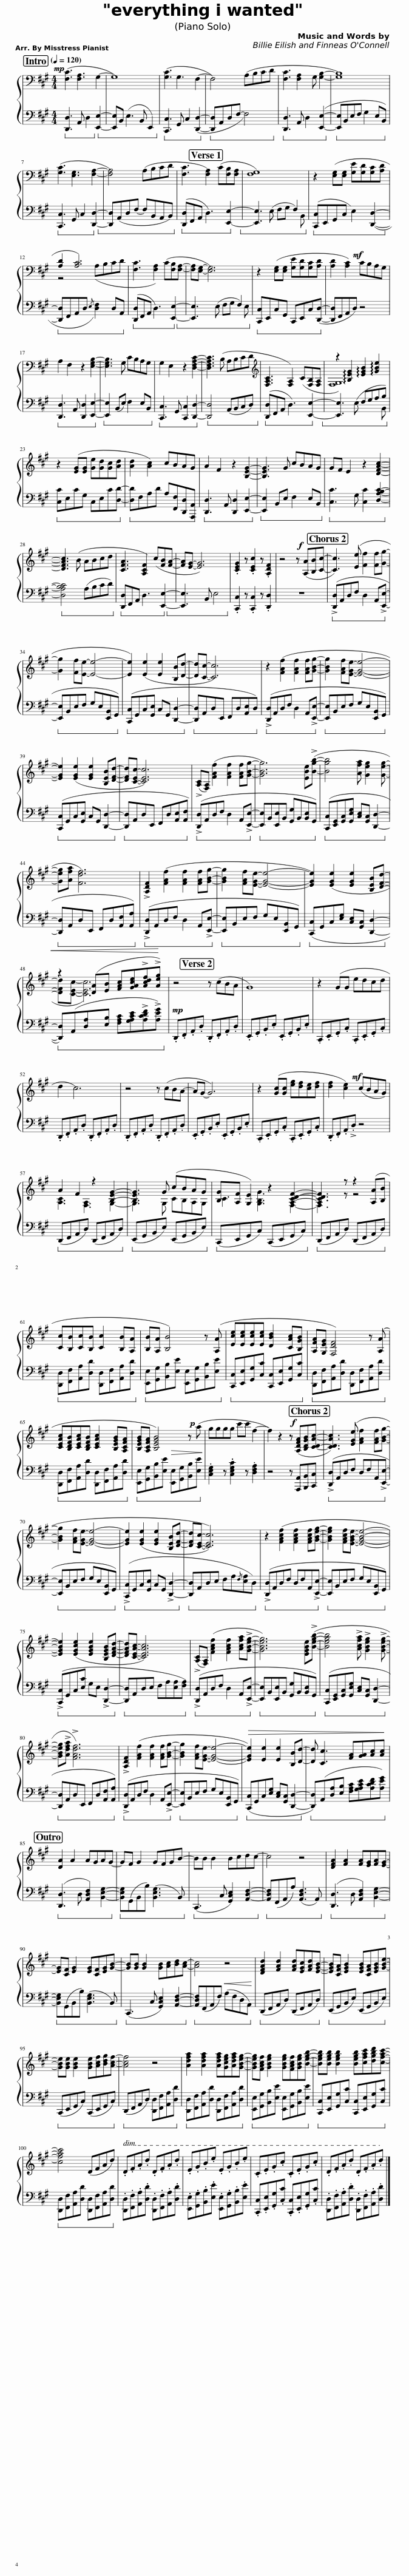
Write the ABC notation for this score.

X:1
%%score { ( 1 4 ) | ( 2 3 ) }
L:1/8
Q:1/4=120
M:4/4
I:linebreak $
K:A
V:1 bass
V:4 bass
V:2 bass
V:3 bass
V:1
!mp! ([F,C]3 [F,A,]3 G,2- | G,8) | ([G,C]3 G,3 F,2- | F,4) (A,B,CD | [F,C]3 [F,A,]2 G, [G,B,]2- | %5
 [G,B,]8) |$ ([G,C]3 [E,G,]3 [F,A,]2- | [F,A,]4) (A,B,CD | [F,C]3 [F,A,]2) (C[F,B,][F,A,] | [F,G,]8) | %10
 z2 ([E,G,][E,G,] [G,E][G,D][G,C][A,D] |$ [A,D]2 [A,C]6) | [F,C]3 [F,A,]2 (C[F,B,][F,A,]- | [F,A,][E,G,]- [E,G,]6) | z2 ([E,G,][E,G,] [G,E][G,D][G,C][A,D] | %15
 [A,D]2 [A,C]2)!mf! CB,A,G, |$ A,2 F,2 z2 [E,G,B,]2- | [E,G,B,]3 G, CB,A,G, | G,2 E,2 z2 [D,F,A,C]2- | [D,F,A,C]3 (B, A,B,CD | %20
[K:treble] [F,A,C]3 [F,A,]2) C[F,B,][F,A,] | z2 !arpeggio![B,EG]2 !arpeggio![EGB]2 !arpeggio![GBe]2 |$ z2 ([EG][EG] [Ge][Gd][Gc][Ad] | [Ad]2 [Ac]2) cBAG | A2 F2 z2 [B,EG]2- | %25
 [B,EG]3 G cBAG | GF E2 z2 [DFAc]2- |$ [DFAc]3 (B ABcd | [CFA]3 [A,CF]2) (c[FB][FA]- | [FA][EG]- [EG]6) | %30
 .[CEG]2 z .[CEc]2 z .[A,DF]2 | z4!f! z ([A,A][B,B][Cc]- | [Cc]3) ([Ee] [Ff]2 [Ff][Gg]- |$ [Gg]2 [Ff][Ee]- [Ee]4- | [Ee]2) ([Ee]2 [Ee]2 [B,B][Dd]- | %35
 [Dd][Cc]- [Cc]6) | z2 ([FAf]2 [FAf]2 [FAf][GBg]- | [GBg]2 [FAf][EGe]- [EGe]4- |$ [EGe]2) ([EGe]2 [EGe]2 [B,EB][DFd]- | [DFd][CEc]- [CEc]6) | %40
 (!>![A,C][F,A,]) ([FAf]2 [FAf]2 [FAf][GBg]- | [GBg]6) [EBe](!>![Bgb]- | [Bgb]4 [Afa] [Geg]2 [Geg]- |$ [Geg][Afa] [Fdf]6) | !>![A,DF]2 ([FAf]2 [FAf]2 [FAf][GBg]- | %45
 [GBg]2 [FAf][EGe]- [EGe]4- | [EGe]2) [EGe]2 [EGe]2 [B,EB][DFd]- |$!<(! z2 [DA][EB] ([FAc][GAce]!>![Acdf]!>![Aeg])!<)! | z4 z (cBA!mp! | G8) | %50
 z2 (GG edcd |$ d2 c6) | z4 z (cBA- | AG- G6) | z2 ([Gc][Gc] [eg][df][ce][df] | %55
 [df]2 [ce]2)!mf! (cBAG) |$ A2 F2 z2 [B,EG]2- | [B,EG]3 G (cBAG | [B,G][A,F] [G,E]2) z2 [A,CDF]2- | [A,CDF]3 z z2 ([A,A][B,B] |$ %60
 [Cc][B,B][Cc][B,B] [Cc]2 [B,B][A,A] | [B,B][A,A] [B,B]4) z ([A,A] | [Ece][Ece][Ece][Ece] [DBd]2 [CAc][B,GB] | [A,FA][G,EG] [F,DF]4) z ([A,A] |$ [CEAc][B,DFB][CEAc][B,DFB] [CEAc]2 [B,EGB][A,CFA] | %65
 [B,EGB][A,CFA] [B,EGB]4) z!p! (a |!p! gggg c'c' f2- | f2) z2!f! z ([A,DFA][B,DGB][CDAc]- | [CDAc]3) ([EGe] [FAf]2 [FAf][GBg]- |$ [GBg]2 [FAf][EGe]- [EGe]4- | %70
 [EGe]2 ([EGe]2 [EGe]2 [B,EB][DFd]- | [DFd][CEc]- [CEc]6)) | z2 ([FAcf]2 [FAcf]2 [FAcf][GBeg]- | [GBeg]2 [FAcf][EGBe]- [EGBe]4- |$ [EGBe]2) ([EGce]2 [EGBe]2 [B,EGB][DFAd]- | %75
 [DFAd][CEAc]- [CEAc]6) | (!>![A,C][F,A,]) ([FAcf]2 [FAcf]2 [Acfa]!>![GBeg]- | [GBeg]6) [EGBe](!>![Begb]- | [Begb]4 !>![Acfa] !>![GBeg]2 !>![GBeg]- |$ [GBeg]!>![Adfa] !>![FAdf]6) | %80
 !>![A,DF]2 ([FAf]2 [FAf]2 [FAf][GBg]- | [GBg]2 [FAf][EGe]- [EGe]4- |!>(! [EGe]2) [Ee]2 [Ee]2 [B,B][Dd]-!>)! |!>(! [Dd] [Cc]3 [FA][GA][Ac][Ac]!>)! |$ [DA]2 A2 AGAG- | %85
 GF G2 GFGB- | BB B2 Bcdc- | c4 z4 | [DFA]2 [FA]2 [FA][EG][FA][EG]- |$ [EG][CF] [EG]2 [EG][CF][EG][GB]- | %90
 [GB][GB] [GB]2 [GB][Ac][Bd][Ac]- | [Ac]4 z4 | [DFAd]2 [FAd]2 [FAd][EGc][FAd][EGB]- | [EGB][CFA] [EGB]2 [EGB][CFA][EGB][GBe]- |$ [GBe][GBe] [GBe]2 [GBe][Acf][Bdg][Acf]- | %95
 [Acf]4 z4 | [Adfa]2 [Adfa]2 [Adfa][Gceg][Adfa][GBeg]- | [GBeg][FAcf] [GBeg]2 [GBeg][FAcf][GBeg][Begb]- | [Begb][Begb] [Begb]2 [Begb][cfac'][dgbd'][cfac']- |$ [cfac']4 (DFAd) | %100
 .D.F.A.d!mp! .D.F.A.d | .E.G.B.e!p! .E.G.B.e | .C.E.G.c!pp! .C.E.G.c | .D.F.A.d!ppp! .D.F.A.d |] %104
V:2
!ped! [D,,D,]3 A,, D,2 [E,,E,]2-!ped-up! |!ped! [E,,E,]B,, (E,3 B,, E,,2)!ped-up! |!ped! [C,,C,]3 G,, C,2 ([D,,D,]2-!ped-up! |!ped! [D,,D,]A,,D,F,- F,4)!ped-up! |!ped! [D,,D,]3 A,, D,2 ([E,,E,]2-!ped-up! | %5
!ped! [E,,E,]B,,E,F, G,2 E,B,,)!ped-up! |$!ped! [C,,C,]3 G,, C,2 [D,,D,]2-!ped-up! |!ped! [D,,D,](A,,D,F,- F,B,,A,,B,,)!ped-up! |!ped! ([D,,D,]F,,A,, D,3) [E,,E,]2-!ped-up! |!ped! [E,,E,]3 (E, F,G, F,2)!ped-up! | %10
!ped! ([C,,C,]E,,G,,C, E,2) ([D,,D,]2-!ped-up! |$!ped! [D,,D,]F,,A,,D,{/E,} [D,F,]2) D,A,,!ped-up! |!ped! ([D,,D,]F,,A,, D,3) [E,,E,]2-!ped-up! |!ped! [E,,E,]3 (E, F,G, F,2)!ped-up! |!ped! [C,,C,]E,,C,G,, C,,E,,C,([D,,D,]-!ped-up! | %15
 [D,,D,]F,,A,,D,) z4 |$!ped! [D,,D,]3 A,, [D,,D,]2 [E,,E,]2-!ped-up! |!ped! [E,,E,]2 (B,,E,) F,2 E,B,,!ped-up! |!ped! [C,,C,]3 G,, [C,,C,]2 [D,,D,]2-!ped-up! |!ped! [D,,D,]4 (A,,B,,C,D,)!ped-up! | %20
!ped! ([D,,D,]F,,A,, D,3) [E,,E,]2-!ped-up! |!ped! [E,,E,]3 (E, F,G,A,B,)!ped-up! |$!ped! [C,C]E,CG, C,E,C[D,D]-!ped-up! |!ped! [D,D]F,A,D A,[F,,F,][D,,D,][A,,,A,,]!ped-up! |!ped! [D,,D,]3 A,, [D,,D,]2 [E,,E,]2-!ped-up! | %25
!ped! [E,,E,]2 B,,E, F,2 E,B,,!ped-up! |!ped! [C,C]3 G, [C,C]2 [D,A,B,C]2-!ped-up! |$!ped! [D,A,B,C]4 (A,B,CD)!ped-up! |!ped! [D,,D,]F,,A,, D,3 [E,,E,]2-!ped-up! |!ped! [E,,E,]3 B,, E,4!ped-up! | %30
 .[C,,C,]2 z .[C,,C,]2 z .[D,,D,]2 | z8 |!ped! (!>![D,,D,]A,,D,F, D,2 A,,!>![E,,E,]-!ped-up! |$!ped! [E,,E,]B,,E,F, G,E,[E,,B,,]G,,)!ped-up! |!ped! ([C,,C,]G,,C,[G,,E,] C,G,, [D,,D,]2-!ped-up! | %35
!ped! [D,,D,]A,,D,E,, F,,D,[A,,E,]D,)!ped-up! |!ped! (!>![D,,D,]A,,D,F, D,2 A,,!>![E,,E,]-!ped-up! |!ped! [E,,E,]B,,E,F, G,E,[E,,B,,]G,,)!ped-up! |$!ped! ([C,,C,]G,,C,[G,,E,] C,G,, [D,,D,]2-!ped-up! |!ped! [D,,D,]A,,D,E,, F,,D,[A,,E,][A,,F,])!ped-up! | %40
!ped! (!>![D,,D,]A,,D,F, D,2 A,,!>![E,,E,]-!ped-up! |!ped! [E,,E,]B,,[E,,E,]B,, [G,,G,]B,,[B,,E,]G,,)!ped-up! |!ped! ([C,,C,][E,,G,,][G,,C,][G,,E,G,] [C,E,][G,,C,] [D,,D,]2-!ped-up! |$!ped! [D,,D,]A,,D,E,, F,,D,[A,,F,][A,,A,])!ped-up! |!ped! (!>![D,,D,]A,,D,F, D,2 A,,!>![E,,E,]-!ped-up! | %45
!ped! [E,,E,]B,,E,F, G,E,[E,,B,,]G,,)!ped-up! |!ped! ([C,,C,]G,,C,[E,G,] [C,E,][G,,C,] [D,,D,]2-!ped-up! |$!ped! [D,,D,])(A,,[D,A,][E,B,] [F,A,C][G,A,CE]!>![A,CDF]!>![A,EG])!ped-up! | .D,,.F,,.A,,.D, .D,,.F,,.A,,.D, | .E,,.G,,.B,,.E, .E,,.G,,.B,,.E, | %50
 .C,,.E,,.G,,.C, .C,,.E,,.G,,.C, |$ .D,,.F,,.A,,.D, .D,,.F,,.A,,.D, | .D,,.F,,.A,,.D, .D,,.F,,.A,,.D, | .E,,.G,,.B,,.E, .E,,.G,,.B,,.E, | .C,,.E,,.G,,.C, .C,,.E,,.G,,.C, | %55
 .D,,.F,,.A,,!>!.D, z4 |$!ped! (D,,F,,A,,D,) (D,,F,,A,,D,)!ped-up! |!ped! (E,,G,,B,,E,) (E,,G,,B,,E,)!ped-up! |!ped! (C,,E,,G,,C,) (C,,E,,G,,C,)!ped-up! |!ped! (D,,F,,A,,D,) (D,,F,,A,,D,)!ped-up! |$ %60
!ped! [D,,D,][F,,F,][A,,A,][D,D] [D,,D,][F,,F,][A,,A,][D,D]!ped-up! |!ped! [E,,E,][G,,G,][B,,B,][E,E] [E,,E,][G,,G,][B,,B,][E,E]!ped-up! |!ped! [C,,C,][E,,E,][G,,G,][C,C] [C,,C,][E,,E,][G,,G,][C,C]!ped-up! |!ped! [D,,D,][F,,F,][A,,A,][D,D] [D,,D,][F,,F,][A,,A,][D,D]!ped-up! |$!ped! [D,,D,][F,,F,][A,,A,][D,D] [D,,D,][F,,F,][A,,A,][D,D]!ped-up! | %65
!ped! [E,,E,][G,,G,][B,,B,][E,E]!>(! [E,,E,][G,,G,][B,,B,][E,E]!ped-up!!>)! | .[C,E,G,]2 z .[C,E,G,C]2 z .[D,F,A,]2 | z4 z [A,,,A,,][B,,,B,,][C,,C,] |!ped! (!>![D,,D,]A,,D,F, D,F,A,,!>![E,,E,]-!ped-up! |$!ped! [E,,E,]B,,E,F, G,E,[E,,B,,]G,,)!ped-up! | %70
!ped! (!>![C,,C,]G,,C,[G,,E,] C,G,, !>![D,,D,]2-!ped-up! |!ped! [D,,D,]A,,D,E, F,A,{/F,}[E,A,]D,)!ped-up! |!ped! (!>![D,,D,]A,,D,F, D,F,A,,!>![E,,E,]-!ped-up! |!ped! [E,,E,]B,,E,F, G,E,[E,,B,,]G,,)!ped-up! |$!ped! (!>![C,,C,]G,,C,[E,C] G,E, !>![D,,D,]2-!ped-up! | %75
!ped! [D,,D,]A,,D,E, F,A,[E,A,][F,A,])!ped-up! |!ped! (!>![D,,D,]A,,D,F, D,2 A,,!>![E,,E,]-!ped-up! |!ped! [E,,E,]B,,[E,,E,]B,, [G,,G,]B,,[B,,E,]G,,)!ped-up! |!ped! ([C,,C,][E,,G,,][G,,C,][G,,E,G,] [C,E,][G,,C,] [D,,D,]2-!ped-up! |$!ped! [D,,D,]A,,D,E,, F,,D,[A,,F,][A,,A,])!ped-up! | %80
!ped! (!>![D,,D,]A,,D,F, D,2 A,,!>![E,,E,]-!ped-up! |!ped! [E,,E,]B,,E,F, G,E,[E,,B,,]G,,)!ped-up! |!ped! ([C,,C,]G,,C,[E,G,] [C,E,][G,,C,] [D,,D,]2-!ped-up! |!ped! [D,,D,])(A,,[D,A,][E,B,] [F,A,C][G,A,CE][A,CDF][A,EG])!ped-up! |$!ped! ([D,,D,]3 D, [A,,D,F,]2) [B,,E,G,]2-!ped-up! | %85
!ped! [B,,E,G,](G,,B,,B,) ([B,,E,G,]3 B,,)!ped-up! |!ped! (C,,3 C, [G,,C,E,]2) [A,,D,F,]2-!ped-up! |!ped! [A,,D,F,](F,,A,,A,) ([A,,D,F,]3 A,,)!ped-up! |!ped! ([D,,D,]3 D, [A,,D,F,]2) [B,,E,G,]2-!ped-up! |$!ped! [B,,E,G,](G,,B,,B,) ([B,,E,G,]3 B,,)!ped-up! | %90
!ped! (C,,3 C, [G,,C,E,]2) [A,,D,F,]2-!ped-up! |!ped! [A,,D,F,](F,,A,,F,)!<(! (A,F,D,A,,)!ped-up!!<)! |!ped! (D,,F,,A,,D,) (D,,F,,A,,D,)!ped-up! |!ped! (E,,G,,B,,E,) (E,,G,,B,,E,)!ped-up! |$!ped! (C,,E,,G,,C,) (C,,E,,G,,C,)!ped-up! | %95
!ped! (D,,F,,A,,D,) [D,,D,][F,,F,][A,,A,][D,D]!ped-up! |!ped! [D,,D,][F,,F,][A,,A,][D,D] [D,,D,][F,,F,][A,,A,][D,D]!ped-up! |!ped! [E,,E,][G,,G,][B,,B,][E,E] [E,,E,][G,,G,][B,,B,][E,E]!ped-up! |!ped! [C,,C,][E,,E,][G,,G,][C,C] [C,,C,][E,,E,][G,,G,][C,C]!ped-up! |$!ped! [D,,D,][F,,F,][A,,A,][D,D] [D,,D,][F,,F,][A,,A,][D,D]!ped-up! | %100
 .[D,,D,].[F,,F,].[A,,A,].[D,D] .[D,,D,].[F,,F,].[A,,A,].[D,D] | .[E,,E,].[G,,G,].[B,,B,].[E,E] .[E,,E,].[G,,G,].[B,,B,].[E,E] | .[C,,C,].[E,,E,].[G,,G,].[C,C] .[C,,C,].[E,,E,].[G,,G,].[C,C] | .[D,,D,].[F,,F,].[A,,A,].[D,D] .[D,,D,].[F,,F,].[A,,A,].[D,D] |] %104
V:3
 x8 | x8 | x8 | x8 | x8 | %5
 x8 |$ x8 | x8 | x8 | x7 B,, | %10
 x8 |$ x8 | x8 | x7 E, | x8 | %15
 x8 |$ x8 | x8 | x8 | x8 | %20
 x8 | x7 B,, |$ x8 | x8 | x8 | %25
 x8 | x8 |$ x8 | x8 | x8 | %30
 x8 | x8 | x8 |$ x8 | x8 | %35
 x8 | x8 | x8 |$ x8 | x8 | %40
 x8 | x8 | x8 |$ x8 | x8 | %45
 x8 | x8 |$ x8 | x8 | x8 | %50
 x8 |$ x8 | x8 | x8 | x8 | %55
 x8 |$ x8 | x8 | x8 | x8 |$ %60
 x8 | x8 | x8 | x8 |$ x8 | %65
 x8 | x8 | x8 | x8 |$ x8 | %70
 x8 | x8 | x8 | x8 |$ x8 | %75
 x8 | x8 | x8 | x8 |$ x8 | %80
 x8 | x8 | x8 | x8 |$ x8 | %85
 x8 | x8 | x8 | x8 |$ x8 | %90
 x8 | x8 | x8 | x8 |$ x8 | %95
 x8 | x8 | x8 | x8 |$ x8 | %100
 x8 | x8 | x8 | x8 |] %104
V:4
 x8 | x8 | x8 | x8 | x8 | %5
 x8 |$ x8 | x8 | x8 | x8 | %10
 x8 |$ z4 A,B,CD | x8 | x8 | x8 | %15
 x8 |$ x8 | x8 | x8 | x8 | %20
[K:treble] x8 | [F,G,]8 |$ x8 | x8 | x8 | %25
 x8 | x8 |$ x8 | x8 | x8 | %30
 x8 | x8 | x8 |$ x8 | x8 | %35
 x8 | x8 | x8 |$ x8 | x8 | %40
 x8 | x8 | x8 |$ x8 | x8 | %45
 x8 | x8 |$ [DFd][CEc]- [CEc]6 | x8 | x8 | %50
 x8 |$ x8 | x8 | x8 | x8 | %55
 x8 |$ [A,C]3 [F,A,]3 G,2- | G,3 G, CB,A,G, | C3 [G,B,G]3 F,2- | F,3 z z4 |$ %60
 x8 | x8 | x8 | x8 |$ x8 | %65
 x8 | x8 | x8 | x8 |$ x8 | %70
 x8 | x8 | x8 | x8 |$ x8 | %75
 x8 | x8 | x8 | x8 |$ x8 | %80
 x8 | x8 | x8 | x8 |$ x8 | %85
 x8 | x8 | x8 | x8 |$ x8 | %90
 x8 | x8 | x8 | x8 |$ x8 | %95
 x8 | x8 | x8 | x8 |$ x8 | %100
 x8 | x8 | x8 | x8 |] %104
